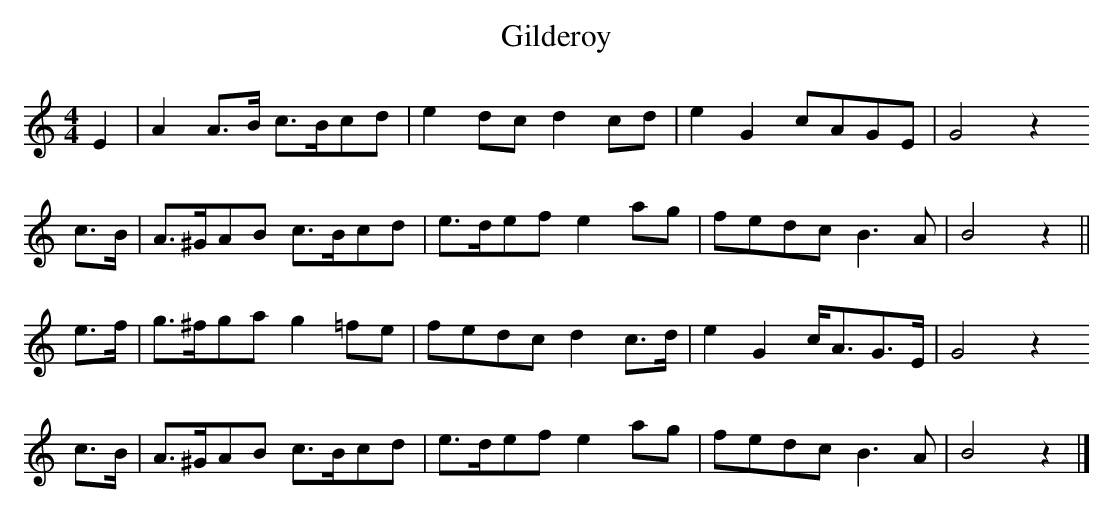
X:1
T:Gilderoy
L:1/8
M:4/4
K:Am
E2  | A2 A>B c>Bcd  | e2 dc d2 cd  | e2 G2 cAGE   | G4 z2
c>B | A>^GAB c>Bcd  | e>def e2 ag  | fedc  B3 A   | B4 z2 ||
e>f | g>^fga g2 =fe | fedc  d2 c>d | e2 G2 c<AG>E | G4 z2
c>B | A>^GAB c>Bcd  | e>def e2 ag  | fedc  B3 A   | B4 z2 |]
